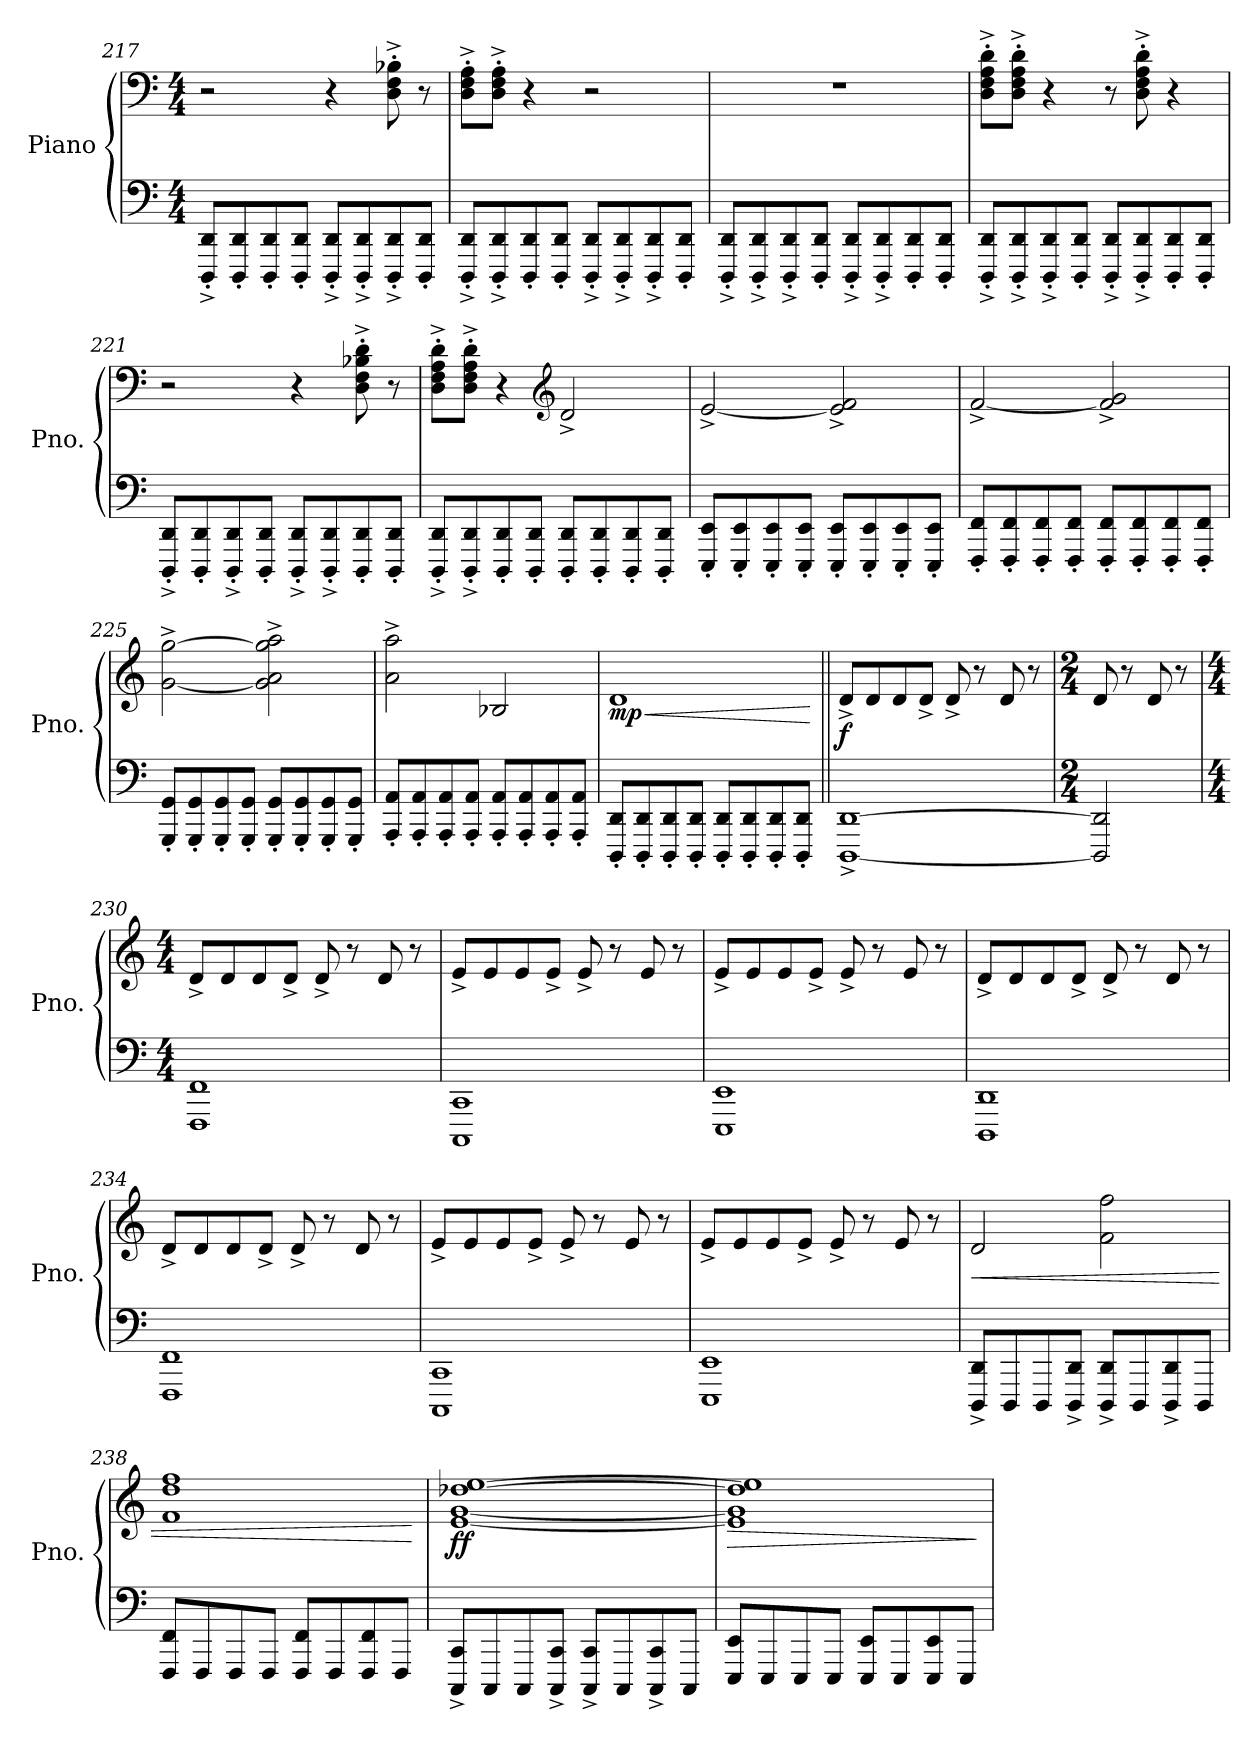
**kern	**kern	**dynam
*part1	*part1	*part1
*staff2	*staff1	*staff1/2
*I"Piano	*	*
*I'Pno.	*	*
*clefF4	*clefF4	*
*k[]	*k[]	*
*M4/4	*M4/4	*
=217	=217	=217
8DDD/'^ 8DD/'^L	2r	.
8DDD/' 8DD/'	.	.
8DDD/' 8DD/'	.	.
8DDD/' 8DD/'J	.	.
8DDD/'^ 8DD/'^L	4r	.
8DDD/'^ 8DD/'^	.	.
8DDD/'^ 8DD/'^	8D\'^ 8F\'^ 8B-X\'^	.
8DDD/' 8DD/'J	8r	.
=218	=218	=218
8DDD/'^ 8DD/'^L	8D\'^ 8F\'^ 8A\'^L	.
8DDD/'^ 8DD/'^	8D\'^ 8F\'^ 8A\'^J	.
8DDD/' 8DD/'	4r	.
8DDD/' 8DD/'J	.	.
8DDD/'^ 8DD/'^L	2r	.
8DDD/'^ 8DD/'^	.	.
8DDD/'^ 8DD/'^	.	.
8DDD/' 8DD/'J	.	.
=219	=219	=219
8DDD/'^ 8DD/'^L	1r	.
8DDD/'^ 8DD/'^	.	.
8DDD/'^ 8DD/'^	.	.
8DDD/' 8DD/'J	.	.
8DDD/'^ 8DD/'^L	.	.
8DDD/'^ 8DD/'^	.	.
8DDD/' 8DD/'	.	.
8DDD/' 8DD/'J	.	.
!!LO:LB:g=z
=220	=220	=220
8DDD/'^ 8DD/'^L	8D\'^ 8F\'^ 8A\'^ 8d\'^L	.
8DDD/'^ 8DD/'^	8D\'^ 8F\'^ 8A\'^ 8d\'^J	.
8DDD/'^ 8DD/'^	4r	.
8DDD/' 8DD/'J	.	.
8DDD/'^ 8DD/'^L	8r	.
8DDD/'^ 8DD/'^	8D\'^ 8F\'^ 8A\'^ 8d\'^	.
8DDD/' 8DD/'	4r	.
8DDD/' 8DD/'J	.	.
=221	=221	=221
8DDD/'^ 8DD/'^L	2r	.
8DDD/' 8DD/'	.	.
8DDD/'^ 8DD/'^	.	.
8DDD/' 8DD/'J	.	.
8DDD/'^ 8DD/'^L	4r	.
8DDD/'^ 8DD/'^	.	.
8DDD/' 8DD/'	8D\'^ 8F\'^ 8B-X\'^ 8d\'^	.
8DDD/' 8DD/'J	8r	.
=222	=222	=222
8DDD/'^ 8DD/'^L	8D\'^ 8F\'^ 8A\'^ 8d\'^L	.
8DDD/'^ 8DD/'^	8D\'^ 8F\'^ 8A\'^ 8d\'^J	.
8DDD/' 8DD/'	4r	.
8DDD/' 8DD/'J	.	.
*	*clefG2	*
8DDD/' 8DD/'L	2d^/	.
8DDD/' 8DD/'	.	.
8DDD/' 8DD/'	.	.
8DDD/' 8DD/'J	.	.
=223	=223	=223
8EEE/' 8EE/'L	[2e^/	.
8EEE/' 8EE/'	.	.
8EEE/' 8EE/'	.	.
8EEE/' 8EE/'J	.	.
8EEE/' 8EE/'L	2e/]^ 2f/^	.
8EEE/' 8EE/'	.	.
8EEE/' 8EE/'	.	.
8EEE/' 8EE/'J	.	.
!!LO:LB:g=z
=224	=224	=224
8FFF/' 8FF/'L	[2f^/	.
8FFF/' 8FF/'	.	.
8FFF/' 8FF/'	.	.
8FFF/' 8FF/'J	.	.
8FFF/' 8FF/'L	2f/]^ 2g/^	.
8FFF/' 8FF/'	.	.
8FFF/' 8FF/'	.	.
8FFF/' 8FF/'J	.	.
=225	=225	=225
8GGG/' 8GG/'L	[2g\^ [2gg\^	.
8GGG/' 8GG/'	.	.
8GGG/' 8GG/'	.	.
8GGG/' 8GG/'J	.	.
8GGG/' 8GG/'L	2g\]^ 2a\^ 2gg\]^ 2aa\^	.
8GGG/' 8GG/'	.	.
8GGG/' 8GG/'	.	.
8GGG/' 8GG/'J	.	.
=226	=226	=226
8AAA/' 8AA/'L	2a\^ 2aa\^	.
8AAA/' 8AA/'	.	.
8AAA/' 8AA/'	.	.
8AAA/' 8AA/'J	.	.
8AAA/' 8AA/'L	2B-X/	.
8AAA/' 8AA/'	.	.
8AAA/' 8AA/'	.	.
8AAA/' 8AA/'J	.	.
=227	=227	=227
!	!	!LO:HP:b
!	!	!LO:DY:n=1:b
8DDD/' 8DD/'L	1d	< mp
8DDD/' 8DD/'	.	.
8DDD/' 8DD/'	.	.
8DDD/' 8DD/'J	.	.
8DDD/' 8DD/'L	.	.
8DDD/' 8DD/'	.	.
8DDD/' 8DD/'	.	.
8DDD/' 8DD/'J	.	.
.	.	[
!!LO:LB:g=z
=228||	=228||	=228||
!	!	!LO:DY:b
[1DDD^ [1DD^	8d^/L	f
.	8d/	.
.	8d/	.
.	8d^/J	.
.	8d^/	.
.	8r	.
.	8d/	.
.	8r	.
=229	=229	=229
*M2/4	*M2/4	*
2DDD/] 2DD/]	8d/	.
.	8r	.
.	8d/	.
.	8r	.
=230	=230	=230
*M4/4	*M4/4	*
1FFF 1FF	8d^/L	.
.	8d/	.
.	8d/	.
.	8d^/J	.
.	8d^/	.
.	8r	.
.	8d/	.
.	8r	.
=231	=231	=231
1CCC 1CC	8e^/L	.
.	8e/	.
.	8e/	.
.	8e^/J	.
.	8e^/	.
.	8r	.
.	8e/	.
.	8r	.
=232	=232	=232
1EEE 1EE	8e^/L	.
.	8e/	.
.	8e/	.
.	8e^/J	.
.	8e^/	.
.	8r	.
.	8e/	.
.	8r	.
!!LO:LB:g=z
=233	=233	=233
1DDD 1DD	8d^/L	.
.	8d/	.
.	8d/	.
.	8d^/J	.
.	8d^/	.
.	8r	.
.	8d/	.
.	8r	.
=234	=234	=234
1FFF 1FF	8d^/L	.
.	8d/	.
.	8d/	.
.	8d^/J	.
.	8d^/	.
.	8r	.
.	8d/	.
.	8r	.
=235	=235	=235
1CCC 1CC	8e^/L	.
.	8e/	.
.	8e/	.
.	8e^/J	.
.	8e^/	.
.	8r	.
.	8e/	.
.	8r	.
=236	=236	=236
1EEE 1EE	8e^/L	.
.	8e/	.
.	8e/	.
.	8e^/J	.
.	8e^/	.
.	8r	.
.	8e/	.
.	8r	.
!!LO:LB:g=z
=237	=237	=237
!	!	!LO:HP:b
8DDD/^ 8DD/^L	2d/	<
8DDD/	.	.
8DDD/	.	.
8DDD/^ 8DD/^J	.	.
8DDD/^ 8DD/^L	2f\ 2ff\	.
8DDD/	.	.
8DDD/^ 8DD/^	.	.
8DDD/J	.	.
=238	=238	=238
8FFF/ 8FF/L	1f 1dd 1ff	.
8FFF/	.	.
8FFF/	.	.
8FFF/J	.	.
8FFF/ 8FF/L	.	.
8FFF/	.	.
8FFF/ 8FF/	.	.
8FFF/J	.	.
.	.	[
=239	=239	=239
!	!	!LO:DY:b
8CCC/^ 8CC/^L	[1e [1g [1dd-X [1ee	ff
8CCC/	.	.
8CCC/	.	.
8CCC/^ 8CC/^J	.	.
8CCC/^ 8CC/^L	.	.
8CCC/	.	.
8CCC/^ 8CC/^	.	.
8CCC/J	.	.
=240	=240	=240
!	!	!LO:HP:b
8EEE/ 8EE/L	1e] 1g] 1dd-] 1ee]	>
8EEE/	.	.
8EEE/	.	.
8EEE/J	.	.
8EEE/ 8EE/L	.	.
8EEE/	.	.
8EEE/ 8EE/	.	.
8EEE/J	.	.
.	.	]
=	=	=
*-	*-	*-
